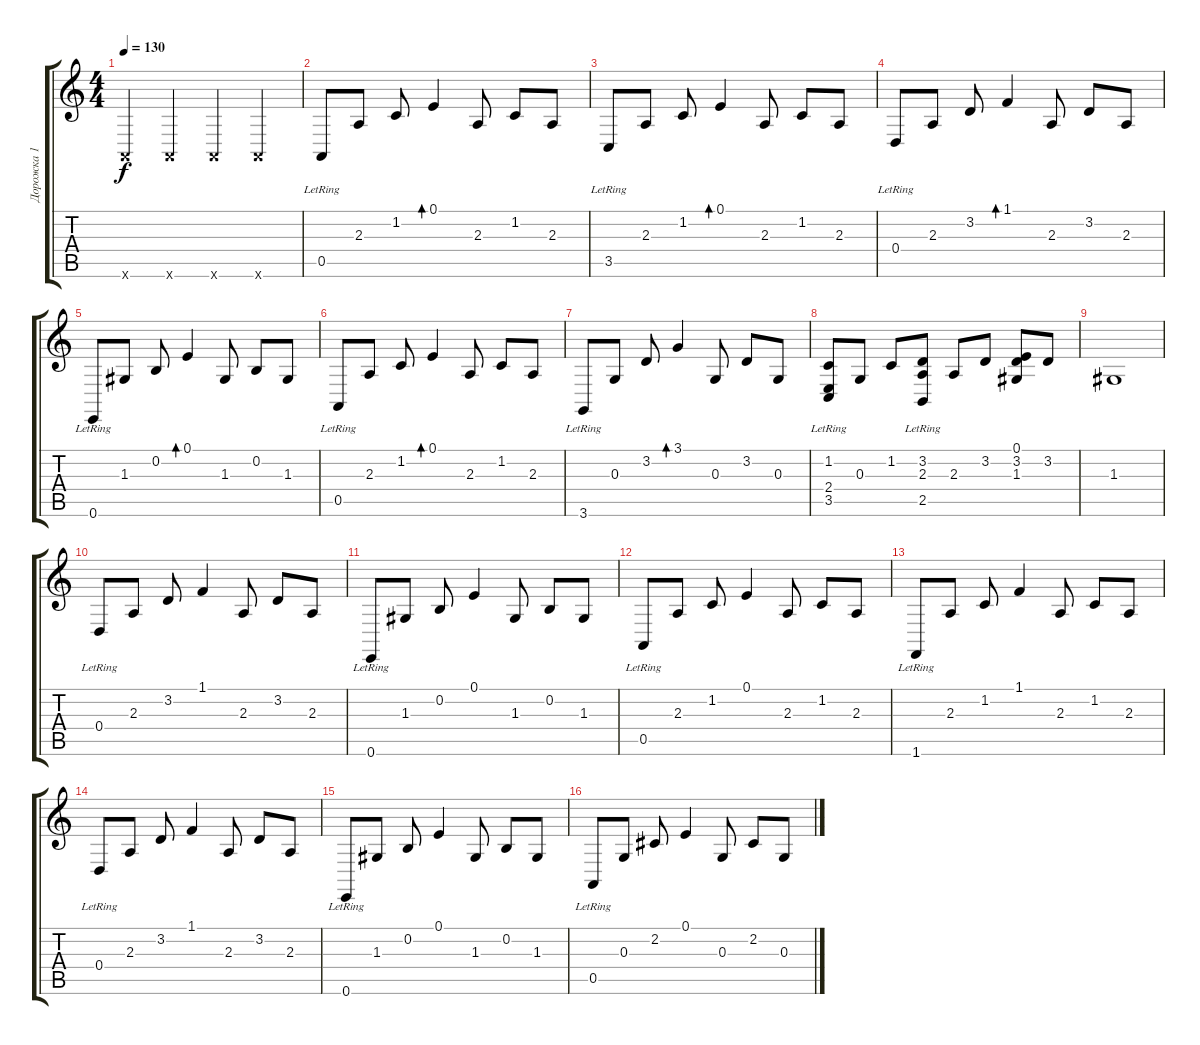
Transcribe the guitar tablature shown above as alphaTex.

\track ("Дорожка 1" "Дорожка 1") {instrument brightacousticpiano}
\staff {score tabs}
\tuning (E4 B3 G3 D3 A2 E2) {hide}
\ts (4 4)
\tempo 130
\clef g2
\ks c
5.6{x}.4{dy f instrument brightacousticpiano} 5.6{x}.4 5.6{x}.4 5.6{x}.4 |
0.5{lr}.8 2.3.8 1.2.8 0.1.4{bd 480} 2.3.8 1.2.8 2.3.8 |
3.5{lr}.8 2.3.8 1.2.8 0.1.4{bd 480} 2.3.8 1.2.8 2.3.8 |
0.4{lr}.8 2.3.8 3.2.8 1.1.4{bd 480} 2.3.8 3.2.8 2.3.8 |
0.6{lr}.8 1.3.8 0.2.8 0.1.4{bd 480} 1.3.8 0.2.8 1.3.8 |
0.5{lr}.8 2.3.8 1.2.8 0.1.4{bd 480} 2.3.8 1.2.8 2.3.8 |
3.6{lr}.8 0.3.8 3.2.8 3.1.4{bd 480} 0.3.8 3.2.8 0.3.8 |
(1.2{lr} 2.4{lr} 3.5{lr}).8 0.3.8 1.2.8 (3.2{lr} 2.3{lr} 2.5{lr}).8 2.3.8 3.2.8 (0.1 3.2 1.3).8 3.2.8 |
1.3.1 |
0.4{lr}.8 2.3.8 3.2.8 1.1.4 2.3.8 3.2.8 2.3.8 |
0.6{lr}.8 1.3.8 0.2.8 0.1.4 1.3.8 0.2.8 1.3.8 |
0.5{lr}.8 2.3.8 1.2.8 0.1.4 2.3.8 1.2.8 2.3.8 |
1.6{lr}.8 2.3.8 1.2.8 1.1.4 2.3.8 1.2.8 2.3.8 |
0.4{lr}.8 2.3.8 3.2.8 1.1.4 2.3.8 3.2.8 2.3.8 |
0.6{lr}.8 1.3.8 0.2.8 0.1.4 1.3.8 0.2.8 1.3.8 |
0.5{lr}.8 0.3.8 2.2.8 0.1.4 0.3.8 2.2.8 0.3.8
